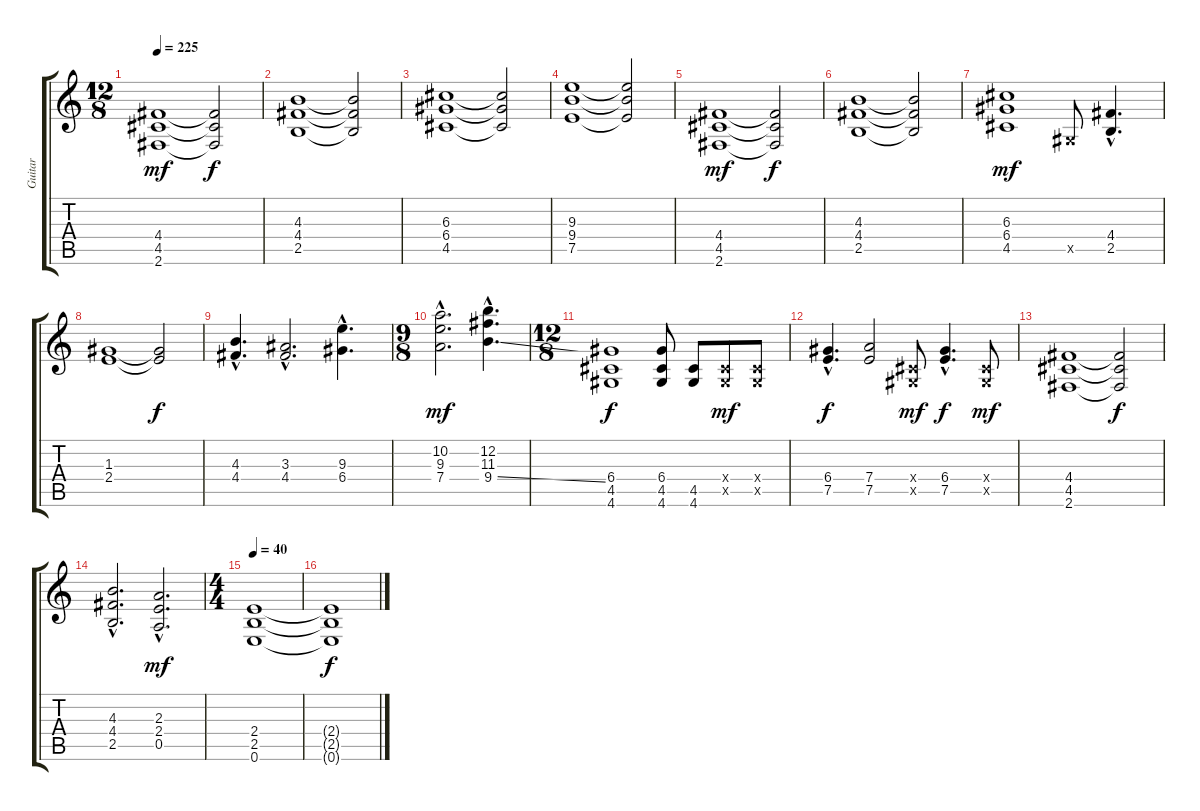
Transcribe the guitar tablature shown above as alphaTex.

\track ("Guitar" "Guitar") {instrument overdrivenguitar}
\staff {score tabs}
\tuning (E4 B3 G3 D3 A2 E2) {hide}
\ts (12 8)
\tempo 225
\clef g2
\ks c
(4.4 4.5 2.6).1{dy mf} (4.4{t} 4.5{t} 2.6{t}).2{dy f} |
(4.3 4.4 2.5).1 (4.3{t} 4.4{t} 2.5{t}).2 |
(6.3 6.4 4.5).1 (6.3{t} 6.4{t} 4.5{t}).2 |
(9.3 9.4 7.5).1 (9.3{t} 9.4{t} 7.5{t}).2 |
(4.4 4.5 2.6).1{dy mf} (4.4{t} 4.5{t} 2.6{t}).2{dy f} |
(4.3 4.4 2.5).1 (4.3{t} 4.4{t} 2.5{t}).2 |
(6.3 6.4 4.5).1{dy mf} -1.5{x}.8 (4.4{hac} 2.5{hac}).4{d} |
(1.3 2.4).1 (1.3{t} 2.4{t}).2{dy f} |
(4.3{hac} 4.4{hac}).4{d} (3.3{hac} 4.4{hac}).2{d} (9.3{hac} 6.4{hac}).4{d} |
\ts (9 8)
(10.2{hac} 9.3{hac} 7.4{hac}).2{d dy mf} (12.2{hac} 11.3{hac} 9.4{ss hac}).4{d} |
\ts (12 8)
(6.4 4.5 4.6).1{dy f} (6.4 4.5 4.6).8 (4.5 4.6).8 (-1.4{x} -1.5{x}).8{dy mf} (-1.4{x} -1.5{x}).8 |
(6.4{hac} 7.5{hac}).4{d dy f} (7.4 7.5).2 (-1.4{x} -1.5{x}).8{dy mf} (6.4{hac} 7.5{hac}).4{d dy f} (-1.4{x} -1.5{x}).8{dy mf} |
(4.4 4.5 2.6).1 (4.4{t} 4.5{t} 2.6{t}).2{dy f} |
(4.3{hac} 4.4{hac} 2.5{hac}).2{d} (2.3{hac} 2.4{hac} 0.5{hac}).2{d dy mf} |
\ts (4 4)
\tempo 40
(2.4 2.5 0.6).1 |
(2.4{t} 2.5{t} 0.6{t}).1{dy f}
